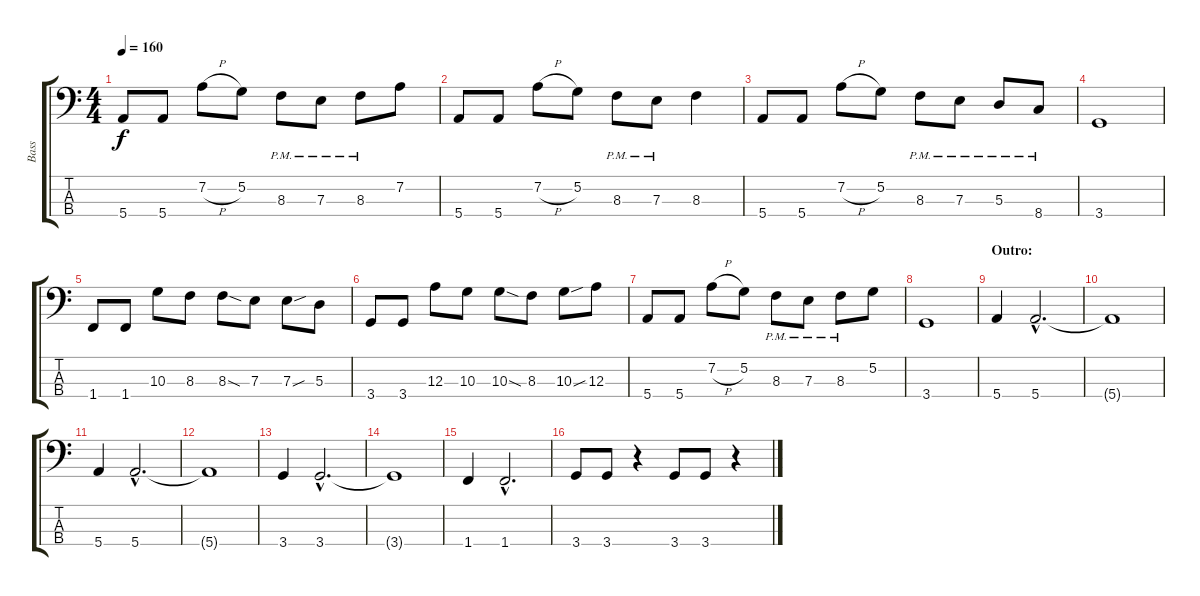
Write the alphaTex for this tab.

\track ("Bass" "Bass") {instrument electricbasspick}
\staff {score tabs}
\tuning (G2 D2 A1 E1) {hide}
\ts (4 4)
\tempo 160
\clef f4
\ks c
5.4.8{dy f} 5.4.8 7.2{h}.8 5.2.8 8.3{pm}.8 7.3{pm}.8 8.3{pm}.8 7.2.8 |
5.4.8 5.4.8 7.2{h}.8 5.2.8 8.3{pm}.8 7.3{pm}.8 8.3.4 |
5.4.8 5.4.8 7.2{h}.8 5.2.8 8.3{pm}.8 7.3{pm}.8 5.3{pm}.8 8.4{pm}.8 |
3.4.1 |
1.4.8 1.4.8 10.3.8 8.3.8 8.3{sod}.8 7.3.8 7.3{sou}.8 5.3.8 |
3.4.8 3.4.8 12.3.8 10.3.8 10.3{sod}.8 8.3.8 10.3{sou}.8 12.3.8 |
5.4.8 5.4.8 7.2{h}.8 5.2.8 8.3{pm}.8 7.3{pm}.8 8.3{pm}.8 5.2.8 |
3.4.1 |
\section ("" "Outro:")
5.4.4 5.4{hac}.2{d} |
5.4{t}.1 |
5.4.4 5.4{hac}.2{d} |
5.4{t}.1 |
3.4.4 3.4{hac}.2{d} |
3.4{t}.1 |
1.4.4 1.4{hac}.2{d} |
3.4.8 3.4.8 r.4 3.4.8 3.4.8 r.4
